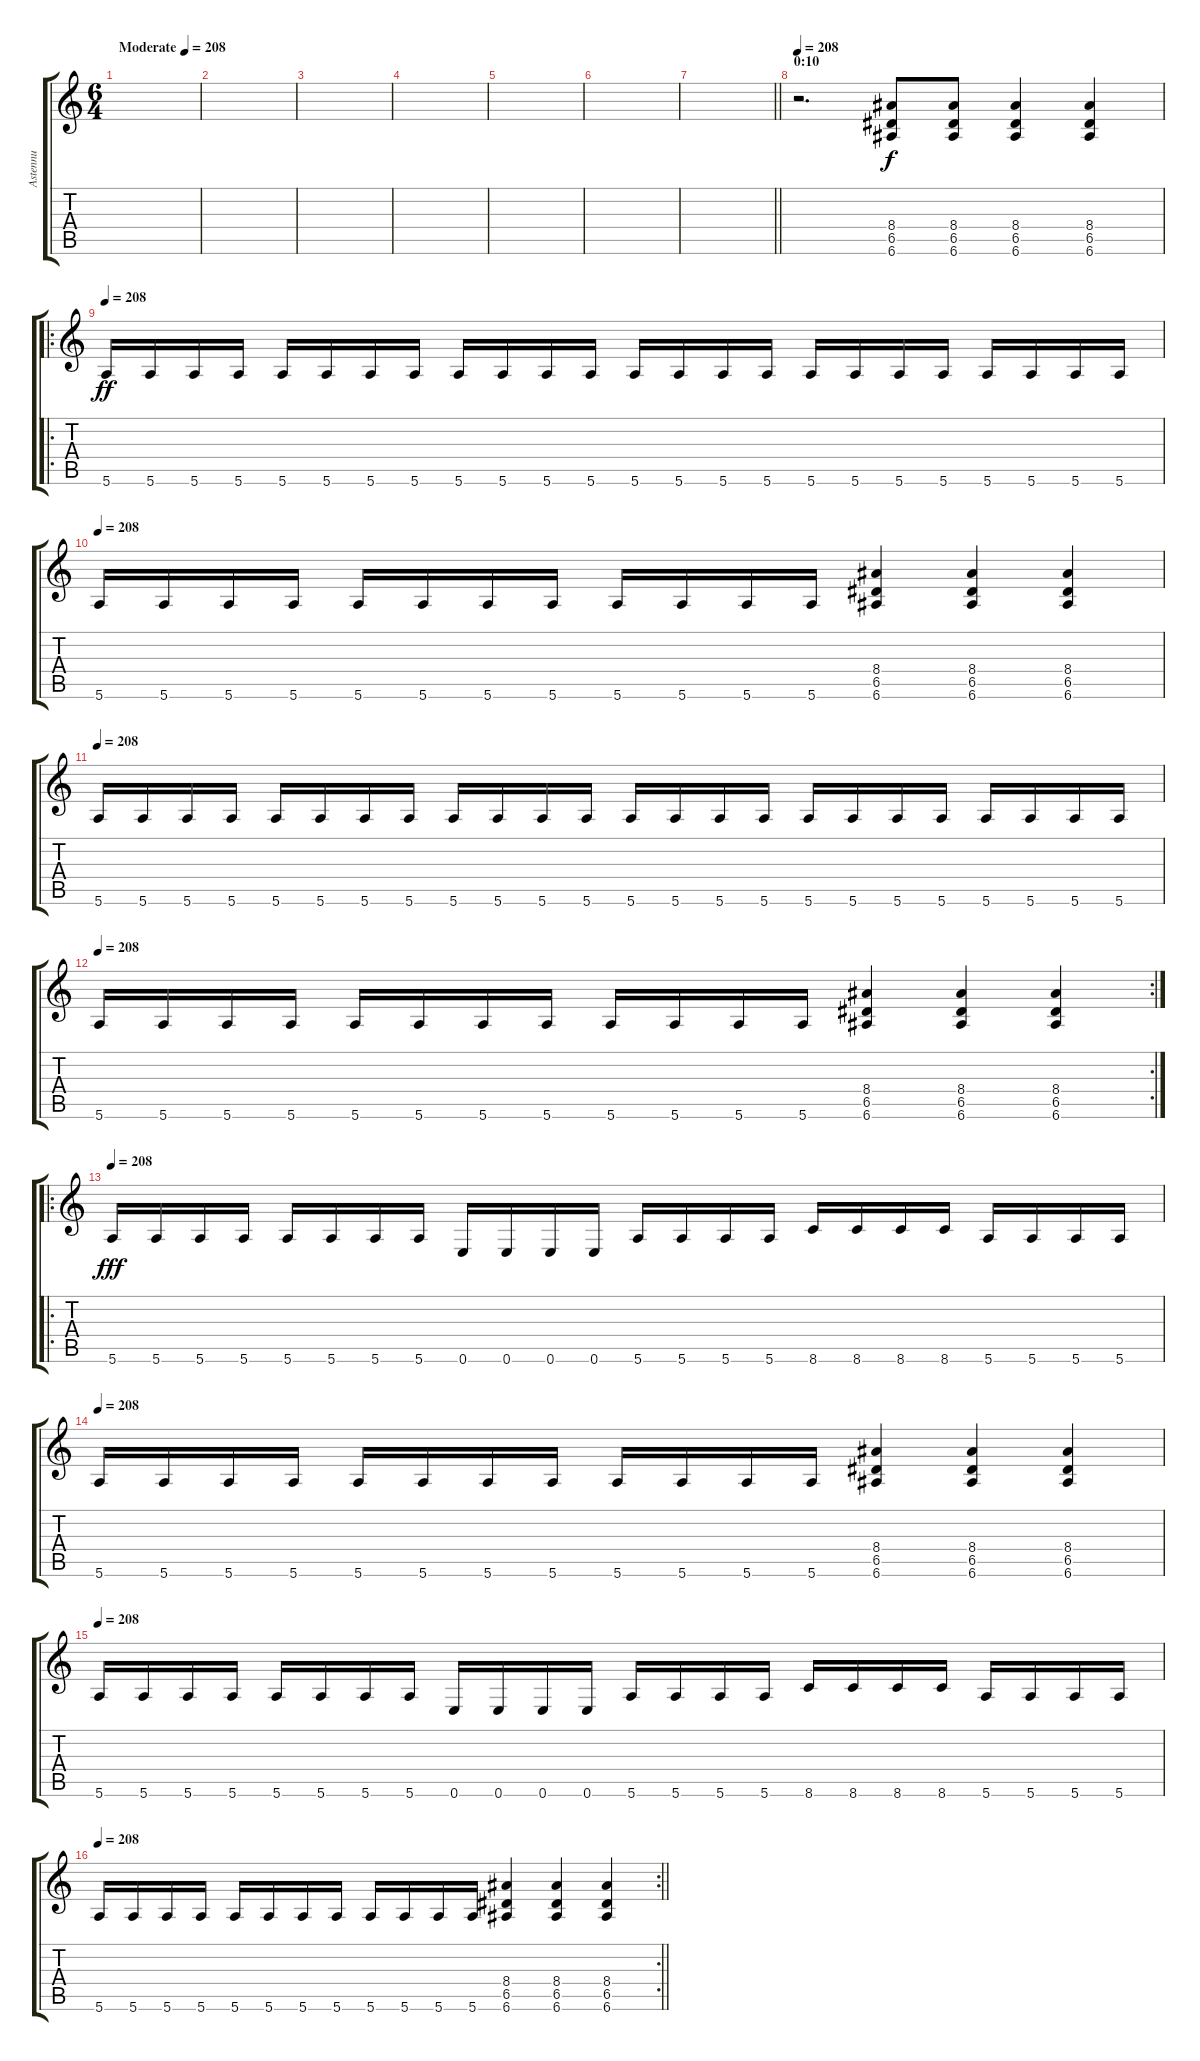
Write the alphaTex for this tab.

\track ("Astennu" "Astennu") {instrument distortionguitar}
\staff {score tabs}
\tuning (E4 B3 G3 D3 A2 E2) {hide}
\ts (6 4)
\tempo (208 "Moderate")
\clef g2
\ks c
|
|
|
|
|
|
\barLineRight lightlight
|
\section ("" "0:10")
\tempo 208
r.2{d} (8.4 6.5 6.6).8 (8.4 6.5 6.6).8 (8.4 6.5 6.6).4 (8.4 6.5 6.6).4 |
\ro
\tempo 208
5.6.16{dy ff} 5.6.16 5.6.16 5.6.16 5.6.16 5.6.16 5.6.16 5.6.16 5.6.16 5.6.16 5.6.16 5.6.16 5.6.16 5.6.16 5.6.16 5.6.16 5.6.16 5.6.16 5.6.16 5.6.16 5.6.16 5.6.16 5.6.16 5.6.16 |
\tempo 208
5.6.16 5.6.16 5.6.16 5.6.16 5.6.16 5.6.16 5.6.16 5.6.16 5.6.16 5.6.16 5.6.16 5.6.16 (8.4 6.5 6.6).4 (8.4 6.5 6.6).4 (8.4 6.5 6.6).4 |
\tempo 208
5.6.16 5.6.16 5.6.16 5.6.16 5.6.16 5.6.16 5.6.16 5.6.16 5.6.16 5.6.16 5.6.16 5.6.16 5.6.16 5.6.16 5.6.16 5.6.16 5.6.16 5.6.16 5.6.16 5.6.16 5.6.16 5.6.16 5.6.16 5.6.16 |
\rc 2
\tempo 208
5.6.16 5.6.16 5.6.16 5.6.16 5.6.16 5.6.16 5.6.16 5.6.16 5.6.16 5.6.16 5.6.16 5.6.16 (8.4 6.5 6.6).4 (8.4 6.5 6.6).4 (8.4 6.5 6.6).4 |
\ro
\tempo 208
5.6.16{dy fff} 5.6.16 5.6.16 5.6.16 5.6.16 5.6.16 5.6.16 5.6.16 0.6.16 0.6.16 0.6.16 0.6.16 5.6.16 5.6.16 5.6.16 5.6.16 8.6.16 8.6.16 8.6.16 8.6.16 5.6.16 5.6.16 5.6.16 5.6.16 |
\tempo 208
5.6.16 5.6.16 5.6.16 5.6.16 5.6.16 5.6.16 5.6.16 5.6.16 5.6.16 5.6.16 5.6.16 5.6.16 (8.4 6.5 6.6).4 (8.4 6.5 6.6).4 (8.4 6.5 6.6).4 |
\tempo 208
5.6.16 5.6.16 5.6.16 5.6.16 5.6.16 5.6.16 5.6.16 5.6.16 0.6.16 0.6.16 0.6.16 0.6.16 5.6.16 5.6.16 5.6.16 5.6.16 8.6.16 8.6.16 8.6.16 8.6.16 5.6.16 5.6.16 5.6.16 5.6.16 |
\rc 2
\tempo 208
\barLineRight lightlight
5.6.16 5.6.16 5.6.16 5.6.16 5.6.16 5.6.16 5.6.16 5.6.16 5.6.16 5.6.16 5.6.16 5.6.16 (8.4 6.5 6.6).4 (8.4 6.5 6.6).4 (8.4 6.5 6.6).4
